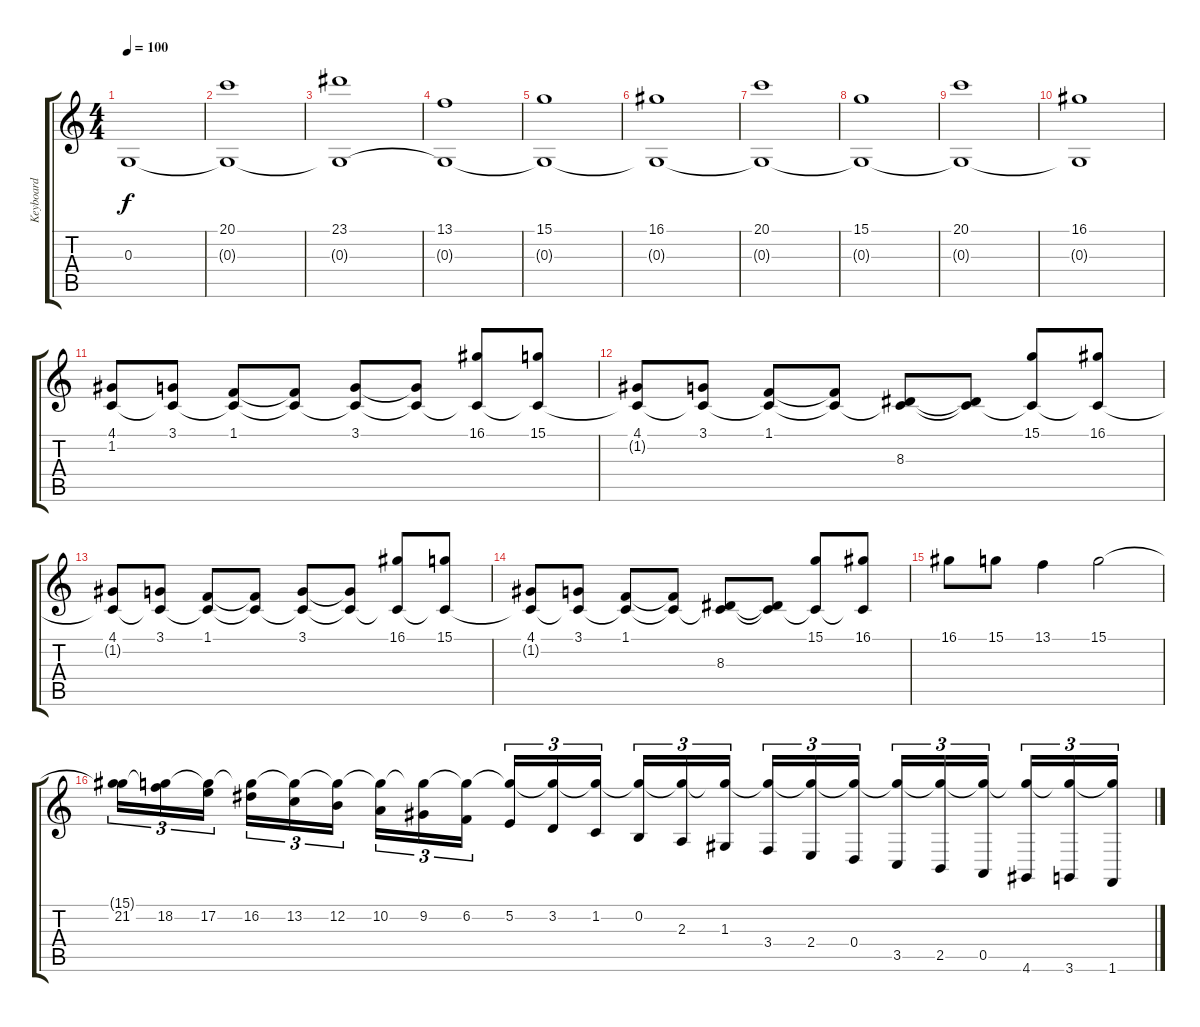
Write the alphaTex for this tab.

\track ("Keyboard" "Keyboard") {instrument drawbarorgan}
\staff {score tabs}
\tuning (E4 B3 G3 D3 A2 E2) {hide}
\ts (4 4)
\tempo 100
\clef g2
\ks c
0.3.1{dy f} |
(20.1 0.3{t}).1 |
(23.1 0.3{t}).1 |
(13.1 0.3{t}).1 |
(15.1 0.3{t}).1 |
(16.1 0.3{t}).1 |
(20.1 0.3{t}).1 |
(15.1 0.3{t}).1 |
(20.1 0.3{t}).1 |
(16.1 0.3{t}).1 |
(4.1 1.2).8 (3.1 1.2{t}).8 (1.1 1.2{t}).8 (1.1{t} 1.2{t}).8 (3.1 1.2{t}).8 (3.1{t} 1.2{t}).8 (16.1 1.2{t}).8 (15.1 1.2{t}).8 |
(4.1 1.2{t}).8 (3.1 1.2{t}).8 (1.1 1.2{t}).8 (1.1{t} 1.2{t}).8 (1.2{t} 8.3).8 (1.2{t} 8.3{t}).8 (15.1 1.2{t}).8 (16.1 1.2{t}).8 |
(4.1 1.2{t}).8 (3.1 1.2{t}).8 (1.1 1.2{t}).8 (1.1{t} 1.2{t}).8 (3.1 1.2{t}).8 (3.1{t} 1.2{t}).8 (16.1 1.2{t}).8 (15.1 1.2{t}).8 |
(4.1 1.2{t}).8 (3.1 1.2{t}).8 (1.1 1.2{t}).8 (1.1{t} 1.2{t}).8 (1.2{t} 8.3).8 (1.2{t} 8.3{t}).8 (15.1 1.2{t}).8 (16.1 1.2{t}).8 |
16.1.8 15.1.8 13.1.4 15.1.2 |
(15.1{t} 21.2).16{tu (3 2)} (15.1{t} 18.2).16{tu (3 2)} (15.1{t} 17.2).16{tu (3 2)} (15.1{t} 16.2).16{tu (3 2)} (15.1{t} 13.2).16{tu (3 2)} (15.1{t} 12.2).16{tu (3 2)} (15.1{t} 10.2).16{tu (3 2)} (15.1{t} 9.2).16{tu (3 2)} (15.1{t} 6.2).16{tu (3 2)} (15.1{t} 5.2).16{tu (3 2)} (15.1{t} 3.2).16{tu (3 2)} (15.1{t} 1.2).16{tu (3 2)} (15.1{t} 0.2).16{tu (3 2)} (15.1{t} 2.3).16{tu (3 2)} (15.1{t} 1.3).16{tu (3 2)} (15.1{t} 3.4).16{tu (3 2)} (15.1{t} 2.4).16{tu (3 2)} (15.1{t} 0.4).16{tu (3 2)} (15.1{t} 3.5).16{tu (3 2)} (15.1{t} 2.5).16{tu (3 2)} (15.1{t} 0.5).16{tu (3 2)} (15.1{t} 4.6).16{tu (3 2)} (15.1{t} 3.6).16{tu (3 2)} (15.1{t} 1.6).16{tu (3 2)}
